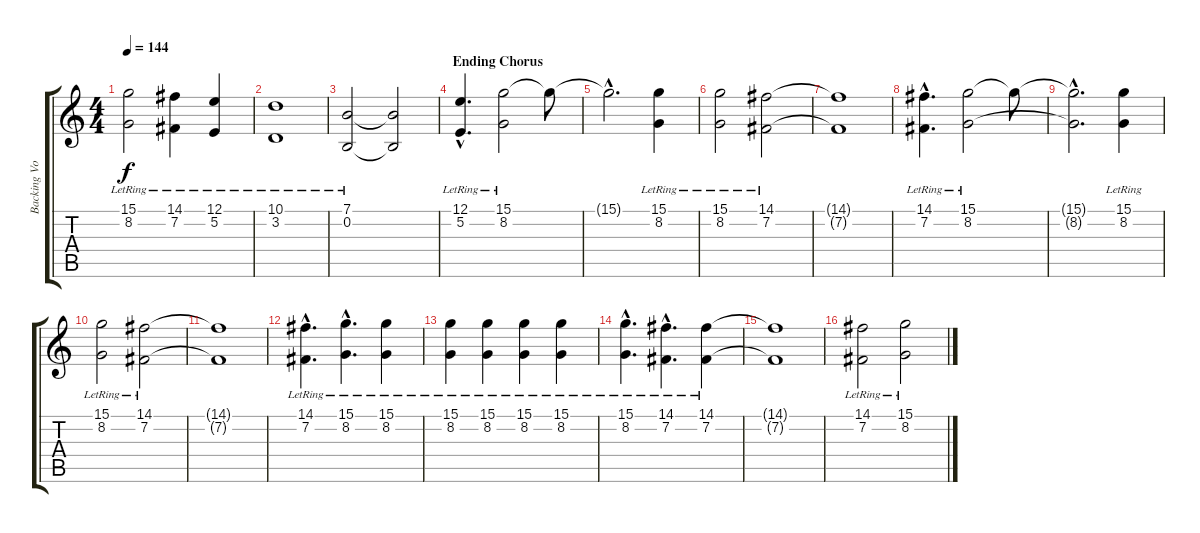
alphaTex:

\track ("Backing Vocals" "Backing Vo") {instrument choiraahs}
\staff {score tabs}
\tuning (E4 B3 G3 D3 A2 E2) {hide}
\ts (4 4)
\tempo 144
\clef g2
\ks c
(15.1{lr} 8.2{lr}).2{dy f} (14.1{lr} 7.2{lr}).4 (12.1{lr} 5.2{lr}).4 |
(10.1{lr} 3.2{lr}).1 |
(7.1{lr} 0.2{lr}).2 (7.1{t} 0.2{t}).2 |
\section ("" "Ending Chorus")
(12.1{hac lr} 5.2{hac lr}).4{d} (15.1{lr} 8.2{lr}).2 15.1{t}.8 |
15.1{hac t}.2{d} (15.1{lr} 8.2{lr}).4 |
(15.1{lr} 8.2{lr}).2 (14.1{lr} 7.2{lr}).2 |
(14.1{t} 7.2{t}).1 |
(14.1{hac lr} 7.2{hac lr}).4{d} (15.1{lr} 8.2{lr}).2 15.1{t}.8 |
(15.1{hac t} 8.2{hac t}).2{d} (15.1{lr} 8.2{lr}).4 |
(15.1{lr} 8.2{lr}).2 (14.1{lr} 7.2{lr}).2 |
(14.1{t} 7.2{t}).1 |
(14.1{hac lr} 7.2{hac lr}).4{d} (15.1{hac lr} 8.2{hac lr}).4{d} (15.1{lr} 8.2{lr}).4 |
(15.1{lr} 8.2{lr}).4 (15.1{lr} 8.2{lr}).4 (15.1{lr} 8.2{lr}).4 (15.1{lr} 8.2{lr}).4 |
(15.1{hac lr} 8.2{hac lr}).4{d} (14.1{hac lr} 7.2{hac lr}).4{d} (14.1{lr} 7.2{lr}).4 |
(14.1{t} 7.2{t}).1 |
(14.1{lr} 7.2{lr}).2 (15.1{lr} 8.2{lr}).2
